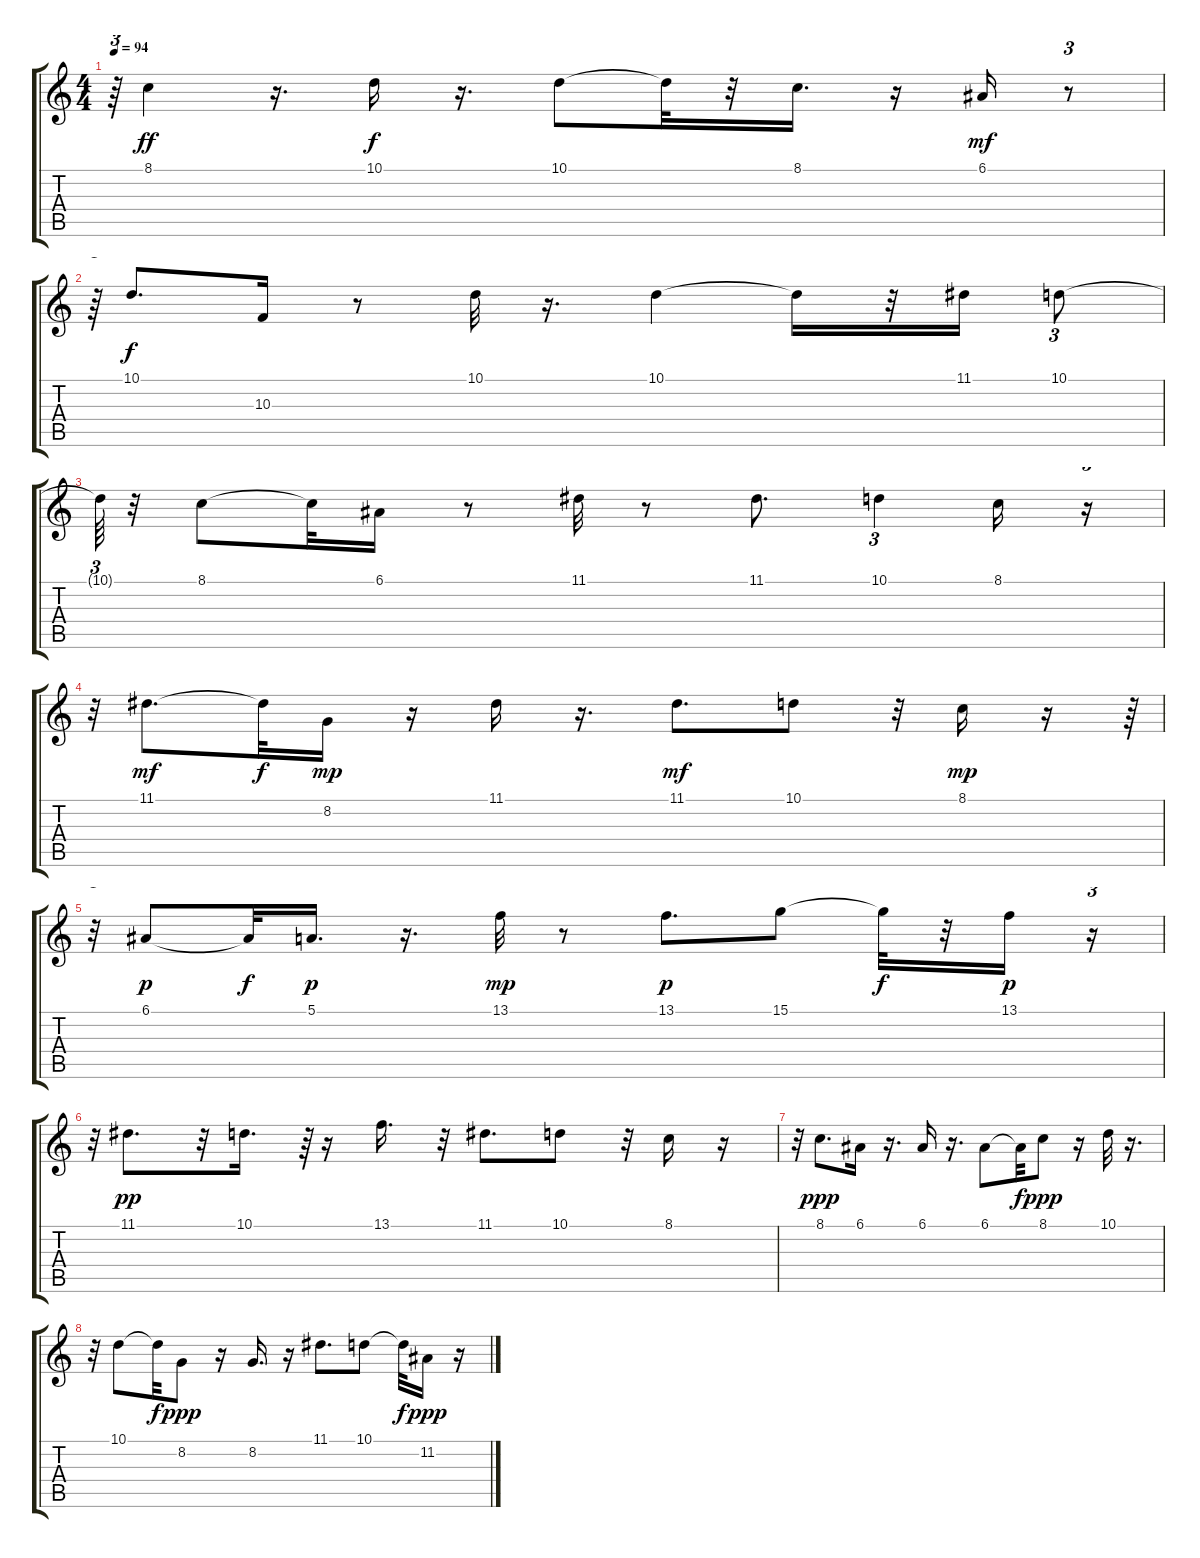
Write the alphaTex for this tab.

\track "" {instrument clarinet}
\staff {score tabs}
\tuning (E4 B3 G3 D3 A2 E2) {hide}
\ts (4 4)
\tempo 94
\clef g2
\ks c
r.64{tu (3 2) dy f} 8.1.4{dy ff} r.16{d} 10.1.16{dy f} r.16{d} 10.1.8 10.1{t}.32 r.32 8.1.16{d} r.16 6.1.16{dy mf} r.8{tu (3 2)} |
r.64{tu (3 2)} 10.1.8{d dy f} 10.3.16 r.8 10.1.32 r.16{d} 10.1.4 10.1{t}.16 r.32 11.1.16 10.1.8{tu (3 2)} |
10.1{t}.64{tu (3 2)} r.32 8.1.8 8.1{t}.32 6.1.16 r.8 11.1.32 r.8 11.1.8{d} 10.1.4{tu (3 2)} 8.1.16 r.16{tu (3 2)} |
r.32{tu (3 2)} 11.1.8{d dy mf} 11.1{t}.32{dy f} 8.2.16{dy mp} r.16 11.1.16 r.16{d} 11.1.8{d dy mf} 10.1.8 r.32 8.1.16{dy mp} r.16 r.64{tu (3 2)} |
r.32{tu (3 2)} 6.1.8{dy p} 6.1{t}.32{dy f} 5.1.16{d dy p} r.16{d} 13.1.32{dy mp} r.8 13.1.8{d dy p} 15.1.8 15.1{t}.32{dy f} r.32 13.1.16{dy p} r.16{tu (3 2)} |
r.32{tu (3 2)} 11.1.8{d dy pp} r.32 10.1.16{d} r.64{tu (3 2)} r.16 13.1.16{d} r.32 11.1.8{d} 10.1.8 r.32 8.1.16 r.16 |
r.32 8.1.8{d dy ppp} 6.1.16 r.16{d} 6.1.16 r.16{d} 6.1.8 6.1{t}.32{dy f} 8.1.8{dy ppp} r.16 10.1.32 r.16{d} |
r.32 10.1.8 10.1{t}.32{dy f} 8.2.8{dy ppp} r.16 8.2.16{d} r.16 11.1.8{d} 10.1.8 10.1{t}.32{dy f} 11.2.16{dy ppp} r.16
